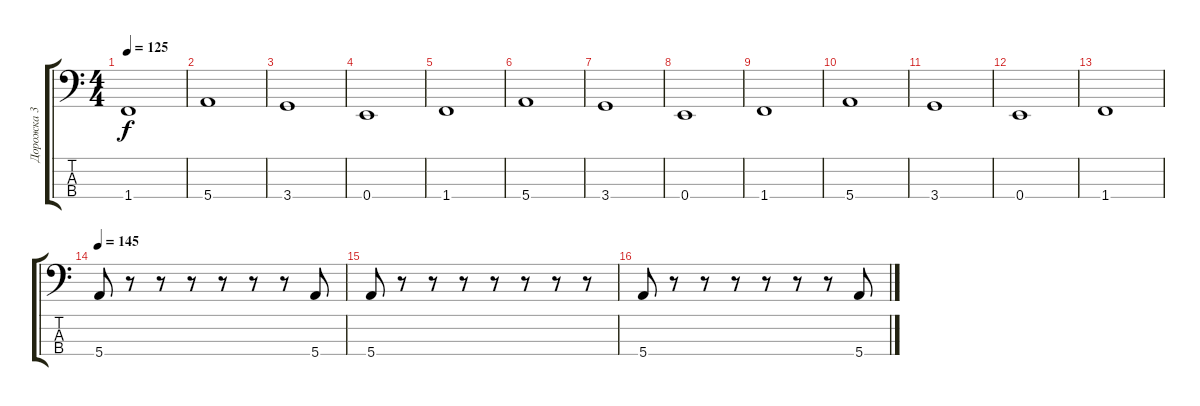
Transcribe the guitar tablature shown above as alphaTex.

\track ("Дорожка 3" "Дорожка 3") {instrument electricbassfinger}
\staff {score tabs}
\tuning (G2 D2 A1 E1) {hide}
\ts (4 4)
\tempo 125
\clef f4
\ks c
1.4.1{dy f} |
5.4.1 |
3.4.1 |
0.4.1 |
1.4.1 |
5.4.1 |
3.4.1 |
0.4.1 |
1.4.1 |
5.4.1 |
3.4.1 |
0.4.1 |
1.4.1 |
\tempo 145
5.4.8 r.8 r.8 r.8 r.8 r.8 r.8 5.4.8 |
5.4.8 r.8 r.8 r.8 r.8 r.8 r.8 r.8 |
5.4.8 r.8 r.8 r.8 r.8 r.8 r.8 5.4.8
